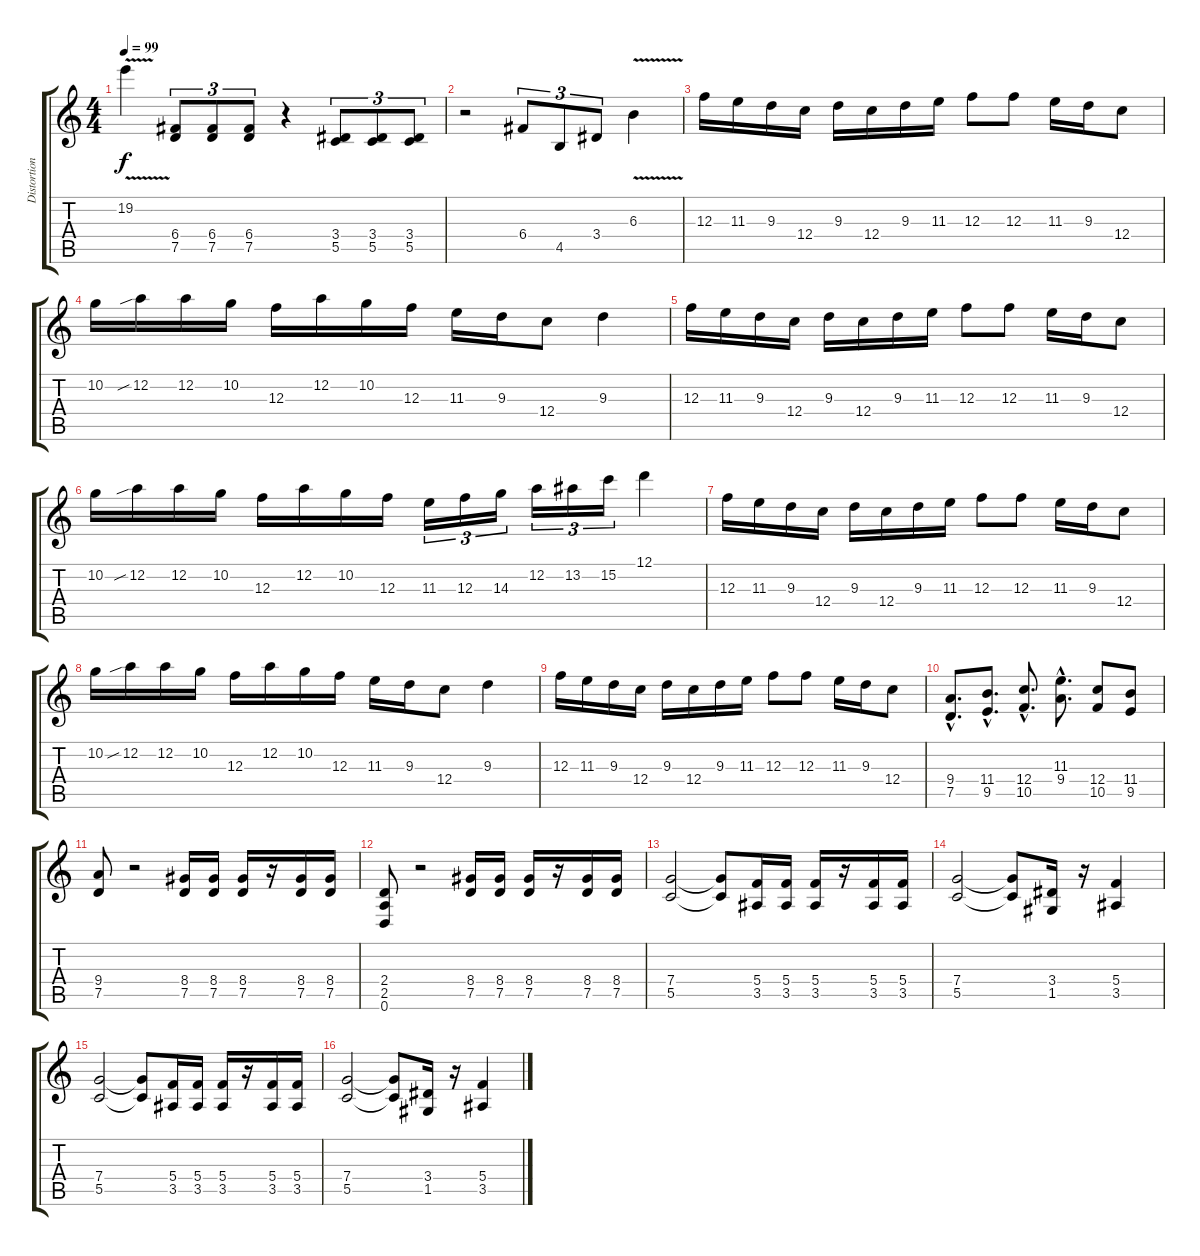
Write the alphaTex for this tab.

\track ("Distortion Guitar" "Distortion") {instrument distortionguitar}
\staff {score tabs}
\tuning (D4 A3 F3 C3 G2 D2) {hide}
\ts (4 4)
\tempo 99
\clef g2
\ks c
19.2{v}.4{dy f} (6.4 7.5).8{tu (3 2)} (6.4 7.5).8{tu (3 2)} (6.4 7.5).8{tu (3 2)} r.4 (3.4 5.5).8{tu (3 2)} (3.4 5.5).8{tu (3 2)} (3.4 5.5).8{tu (3 2)} |
r.2 6.4.8{tu (3 2)} 4.5.8{tu (3 2)} 3.4.8{tu (3 2)} 6.3{v}.4 |
12.3.16 11.3.16 9.3.16 12.4.16 9.3.16 12.4.16 9.3.16 11.3.16 12.3.8 12.3.8 11.3.16 9.3.16 12.4.8 |
10.2.16 12.2{sib}.16 12.2.16 10.2.16 12.3.16 12.2.16 10.2.16 12.3.16 11.3.16 9.3.16 12.4.8 9.3.4 |
12.3.16 11.3.16 9.3.16 12.4.16 9.3.16 12.4.16 9.3.16 11.3.16 12.3.8 12.3.8 11.3.16 9.3.16 12.4.8 |
10.2.16 12.2{sib}.16 12.2.16 10.2.16 12.3.16 12.2.16 10.2.16 12.3.16 11.3.16{tu (3 2)} 12.3.16{tu (3 2)} 14.3.16{tu (3 2)} 12.2.16{tu (3 2)} 13.2.16{tu (3 2)} 15.2.16{tu (3 2)} 12.1.4 |
12.3.16 11.3.16 9.3.16 12.4.16 9.3.16 12.4.16 9.3.16 11.3.16 12.3.8 12.3.8 11.3.16 9.3.16 12.4.8 |
10.2.16 12.2{sib}.16 12.2.16 10.2.16 12.3.16 12.2.16 10.2.16 12.3.16 11.3.16 9.3.16 12.4.8 9.3.4 |
12.3.16 11.3.16 9.3.16 12.4.16 9.3.16 12.4.16 9.3.16 11.3.16 12.3.8 12.3.8 11.3.16 9.3.16 12.4.8 |
(9.4{hac} 7.5{hac}).8{d} (11.4{hac} 9.5{hac}).8{d} (12.4{hac} 10.5{hac}).8{d} (11.3{hac} 9.4{hac}).8{d} (12.4 10.5).8 (11.4 9.5).8 |
(9.4 7.5).8 r.2 (8.4 7.5).16 (8.4 7.5).16 (8.4 7.5).16 r.16 (8.4 7.5).16 (8.4 7.5).16 |
(2.4 2.5 0.6).8 r.2 (8.4 7.5).16 (8.4 7.5).16 (8.4 7.5).16 r.16 (8.4 7.5).16 (8.4 7.5).16 |
(7.4 5.5).2 (7.4{t} 5.5{t}).8 (5.4 3.5).16 (5.4 3.5).16 (5.4 3.5).16 r.16 (5.4 3.5).16 (5.4 3.5).16 |
(7.4 5.5).2 (7.4{t} 5.5{t}).8 (3.4 1.5).16 r.16 (5.4 3.5).4 |
(7.4 5.5).2 (7.4{t} 5.5{t}).8 (5.4 3.5).16 (5.4 3.5).16 (5.4 3.5).16 r.16 (5.4 3.5).16 (5.4 3.5).16 |
(7.4 5.5).2 (7.4{t} 5.5{t}).8 (3.4 1.5).16 r.16 (5.4 3.5).4
